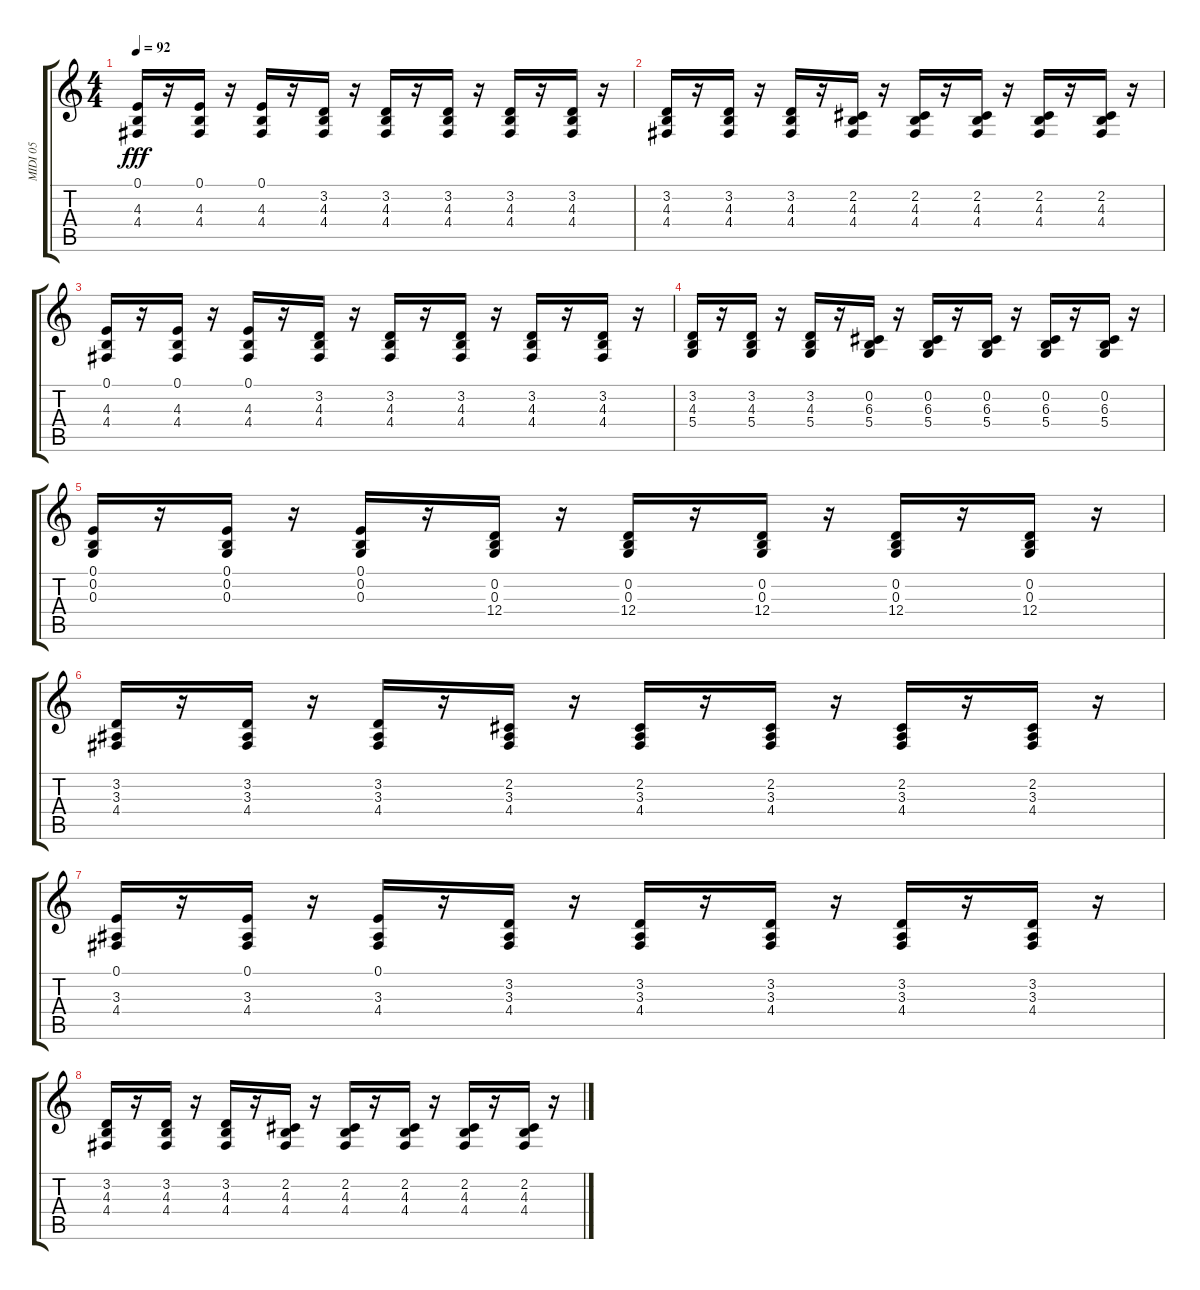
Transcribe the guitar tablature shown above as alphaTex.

\track ("MIDI 05" "MIDI 05") {instrument synthstrings1}
\staff {score tabs}
\tuning (E4 B3 G3 D3 A2 E2) {hide}
\ts (4 4)
\tempo 92
\clef g2
\ks c
(0.1 4.3 4.4).16{dy fff} r.16 (0.1 4.3 4.4).16 r.16 (0.1 4.3 4.4).16 r.16 (3.2 4.3 4.4).16 r.16 (3.2 4.3 4.4).16 r.16 (3.2 4.3 4.4).16 r.16 (3.2 4.3 4.4).16 r.16 (3.2 4.3 4.4).16 r.16 |
(3.2 4.3 4.4).16 r.16 (3.2 4.3 4.4).16 r.16 (3.2 4.3 4.4).16 r.16 (2.2 4.3 4.4).16 r.16 (2.2 4.3 4.4).16 r.16 (2.2 4.3 4.4).16 r.16 (2.2 4.3 4.4).16 r.16 (2.2 4.3 4.4).16 r.16 |
(0.1 4.3 4.4).16 r.16 (0.1 4.3 4.4).16 r.16 (0.1 4.3 4.4).16 r.16 (3.2 4.3 4.4).16 r.16 (3.2 4.3 4.4).16 r.16 (3.2 4.3 4.4).16 r.16 (3.2 4.3 4.4).16 r.16 (3.2 4.3 4.4).16 r.16 |
(3.2 4.3 5.4).16 r.16 (3.2 4.3 5.4).16 r.16 (3.2 4.3 5.4).16 r.16 (0.2 6.3 5.4).16 r.16 (0.2 6.3 5.4).16 r.16 (0.2 6.3 5.4).16 r.16 (0.2 6.3 5.4).16 r.16 (0.2 6.3 5.4).16 r.16 |
(0.1 0.2 0.3).16 r.16 (0.1 0.2 0.3).16 r.16 (0.1 0.2 0.3).16 r.16 (0.2 0.3 12.4).16 r.16 (0.2 0.3 12.4).16 r.16 (0.2 0.3 12.4).16 r.16 (0.2 0.3 12.4).16 r.16 (0.2 0.3 12.4).16 r.16 |
(3.2 3.3 4.4).16 r.16 (3.2 3.3 4.4).16 r.16 (3.2 3.3 4.4).16 r.16 (2.2 3.3 4.4).16 r.16 (2.2 3.3 4.4).16 r.16 (2.2 3.3 4.4).16 r.16 (2.2 3.3 4.4).16 r.16 (2.2 3.3 4.4).16 r.16 |
(0.1 3.3 4.4).16 r.16 (0.1 3.3 4.4).16 r.16 (0.1 3.3 4.4).16 r.16 (3.2 3.3 4.4).16 r.16 (3.2 3.3 4.4).16 r.16 (3.2 3.3 4.4).16 r.16 (3.2 3.3 4.4).16 r.16 (3.2 3.3 4.4).16 r.16 |
(3.2 4.3 4.4).16 r.16 (3.2 4.3 4.4).16 r.16 (3.2 4.3 4.4).16 r.16 (2.2 4.3 4.4).16 r.16 (2.2 4.3 4.4).16 r.16 (2.2 4.3 4.4).16 r.16 (2.2 4.3 4.4).16 r.16 (2.2 4.3 4.4).16 r.16
